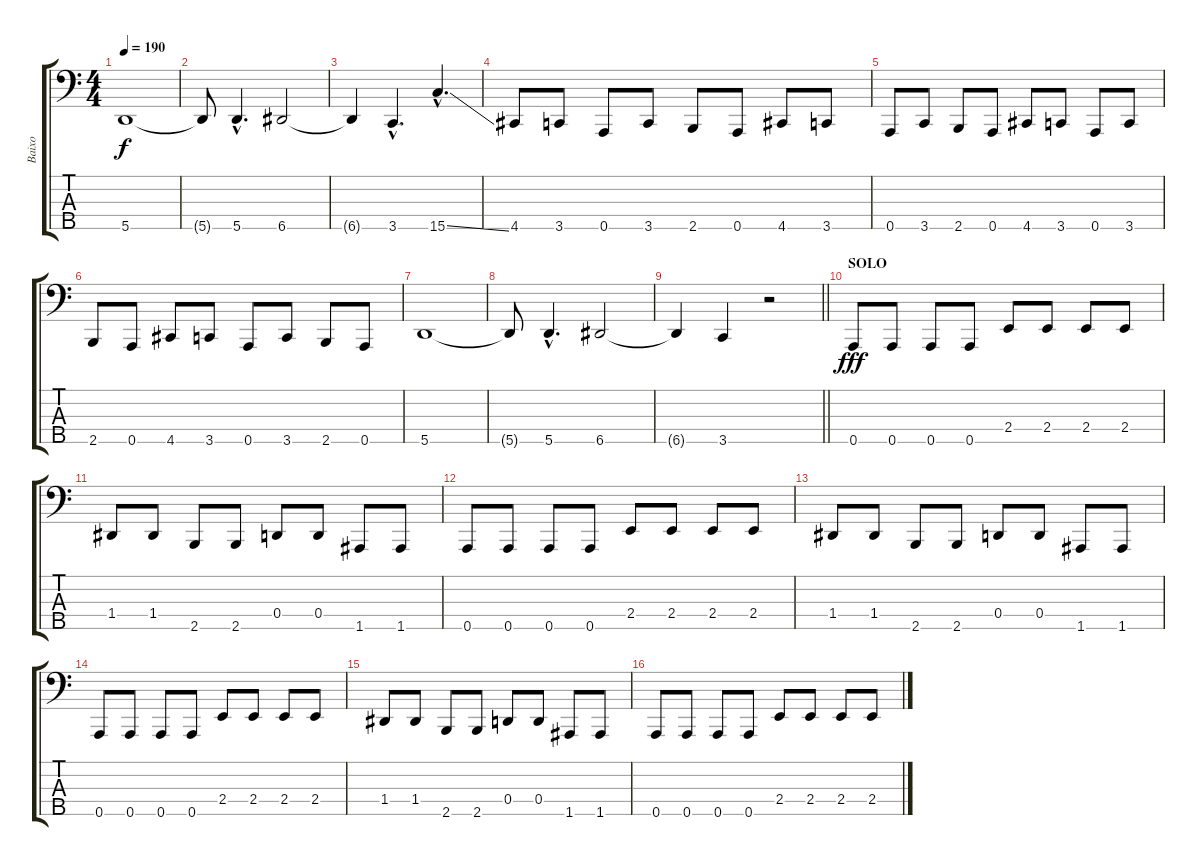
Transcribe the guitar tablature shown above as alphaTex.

\track ("Baixo" "Baixo") {instrument electricbassfinger}
\staff {score tabs}
\tuning (F2 C2 G1 D1 A0) {hide}
\ts (4 4)
\tempo 190
\clef f4
\ks c
5.5.1{dy f} |
5.5{t}.8 5.5{hac}.4{d} 6.5.2 |
6.5{t}.4 3.5{hac}.4{d} 15.5{ss hac}.4{d} |
4.5.8 3.5.8 0.5.8 3.5.8 2.5.8 0.5.8 4.5.8 3.5.8 |
0.5.8 3.5.8 2.5.8 0.5.8 4.5.8 3.5.8 0.5.8 3.5.8 |
2.5.8 0.5.8 4.5.8 3.5.8 0.5.8 3.5.8 2.5.8 0.5.8 |
5.5.1 |
5.5{t}.8 5.5{hac}.4{d} 6.5.2 |
\barLineRight lightlight
6.5{t}.4 3.5.4 r.2 |
\section ("" "SOLO")
0.5.8{dy fff} 0.5.8 0.5.8 0.5.8 2.4.8 2.4.8 2.4.8 2.4.8 |
1.4.8 1.4.8 2.5.8 2.5.8 0.4.8 0.4.8 1.5.8 1.5.8 |
0.5.8 0.5.8 0.5.8 0.5.8 2.4.8 2.4.8 2.4.8 2.4.8 |
1.4.8 1.4.8 2.5.8 2.5.8 0.4.8 0.4.8 1.5.8 1.5.8 |
0.5.8 0.5.8 0.5.8 0.5.8 2.4.8 2.4.8 2.4.8 2.4.8 |
1.4.8 1.4.8 2.5.8 2.5.8 0.4.8 0.4.8 1.5.8 1.5.8 |
0.5.8 0.5.8 0.5.8 0.5.8 2.4.8 2.4.8 2.4.8 2.4.8
